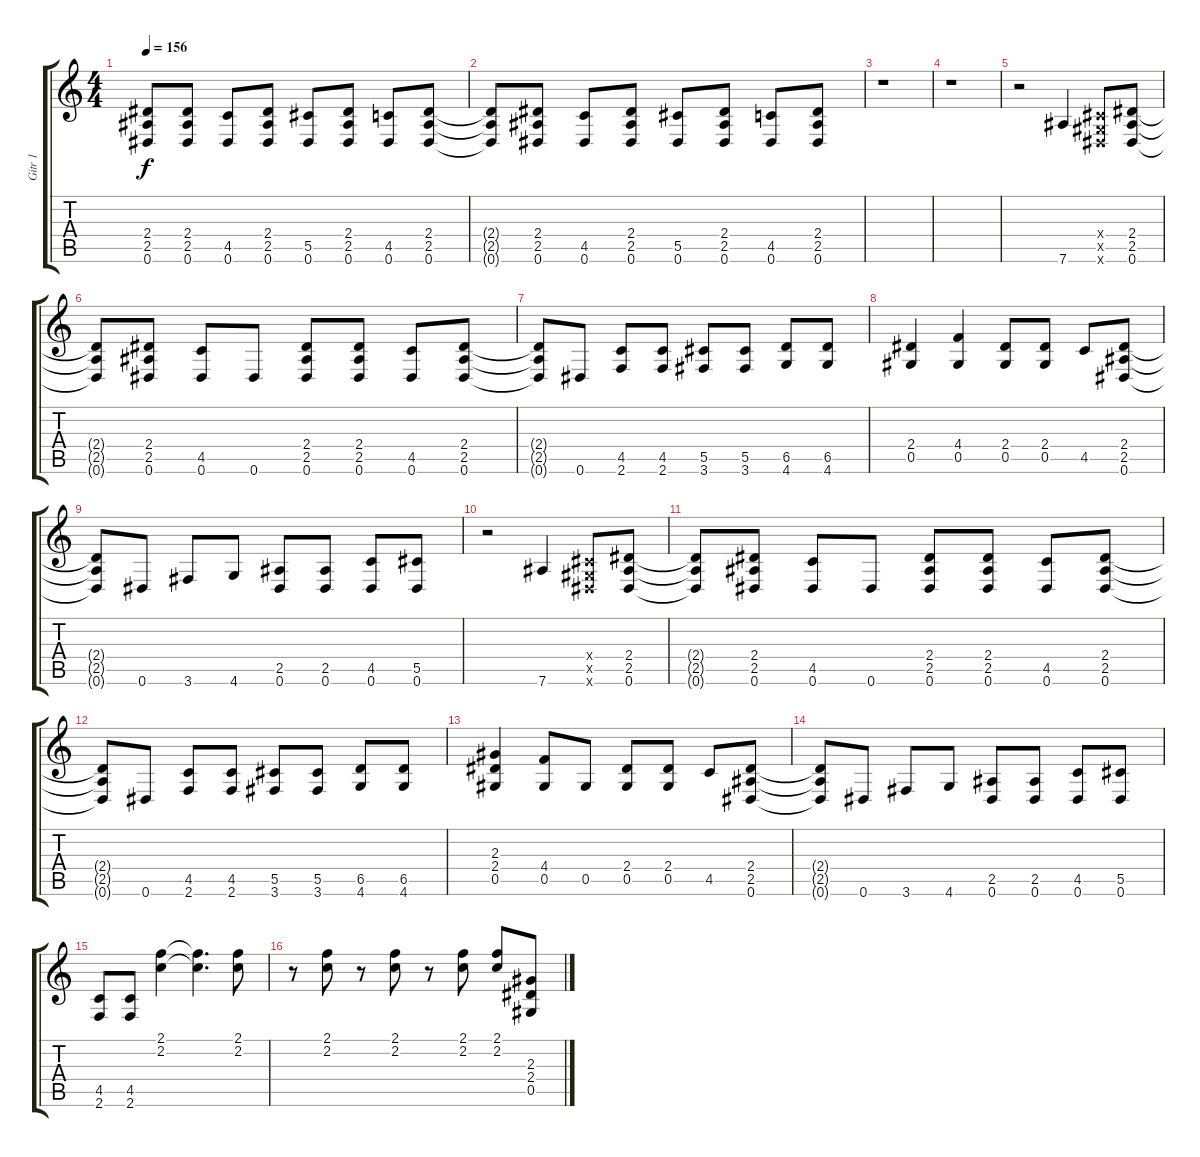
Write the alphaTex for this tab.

\track ("Gitr 1" "Gitr 1") {instrument overdrivenguitar}
\staff {score tabs}
\tuning (Eb4 Bb3 Gb3 Db3 Ab2 Eb2) {hide}
\ts (4 4)
\tempo 156
\clef g2
\ks c
(2.4{t} 2.5{t} 0.6{t}).8{dy f} (2.4 2.5 0.6).8 (4.5 0.6).8 (2.4 2.5 0.6).8 (5.5 0.6).8 (2.4 2.5 0.6).8 (4.5 0.6).8 (2.4 2.5 0.6).8 |
(2.4{t} 2.5{t} 0.6{t}).8 (2.4 2.5 0.6).8 (4.5 0.6).8 (2.4 2.5 0.6).8 (5.5 0.6).8 (2.4 2.5 0.6).8 (4.5 0.6).8 (2.4 2.5 0.6).8 |
r.1 |
r.1 |
r.2 7.6.4 (0.4{x} 0.5{x} 0.6{x}).8 (2.4 2.5 0.6).8 |
(2.4{t} 2.5{t} 0.6{t}).8 (2.4 2.5 0.6).8 (4.5 0.6).8 0.6.8 (2.4 2.5 0.6).8 (2.4 2.5 0.6).8 (4.5 0.6).8 (2.4 2.5 0.6).8 |
(2.4{t} 2.5{t} 0.6{t}).8 0.6.8 (4.5 2.6).8 (4.5 2.6).8 (5.5 3.6).8 (5.5 3.6).8 (6.5 4.6).8 (6.5 4.6).8 |
(2.4 0.5).4 (4.4 0.5).4 (2.4 0.5).8 (2.4 0.5).8 4.5.8 (2.4 2.5 0.6).8 |
(2.4{t} 2.5{t} 0.6{t}).8 0.6.8 3.6.8 4.6.8 (2.5 0.6).8 (2.5 0.6).8 (4.5 0.6).8 (5.5 0.6).8 |
r.2 7.6.4 (0.4{x} 0.5{x} 0.6{x}).8 (2.4 2.5 0.6).8 |
(2.4{t} 2.5{t} 0.6{t}).8 (2.4 2.5 0.6).8 (4.5 0.6).8 0.6.8 (2.4 2.5 0.6).8 (2.4 2.5 0.6).8 (4.5 0.6).8 (2.4 2.5 0.6).8 |
(2.4{t} 2.5{t} 0.6{t}).8 0.6.8 (4.5 2.6).8 (4.5 2.6).8 (5.5 3.6).8 (5.5 3.6).8 (6.5 4.6).8 (6.5 4.6).8 |
(2.3 2.4 0.5).4 (4.4 0.5).8 0.5.8 (2.4 0.5).8 (2.4 0.5).8 4.5.8 (2.4 2.5 0.6).8 |
(2.4{t} 2.5{t} 0.6{t}).8 0.6.8 3.6.8 4.6.8 (2.5 0.6).8 (2.5 0.6).8 (4.5 0.6).8 (5.5 0.6).8 |
(4.5 2.6).8 (4.5 2.6).8 (2.1 2.2).4 (2.1{t} 2.2{t}).4{d} (2.1 2.2).8 |
r.8 (2.1 2.2).8 r.8 (2.1 2.2).8 r.8 (2.1 2.2).8 (2.1 2.2).8 (2.3 2.4 0.5).8
